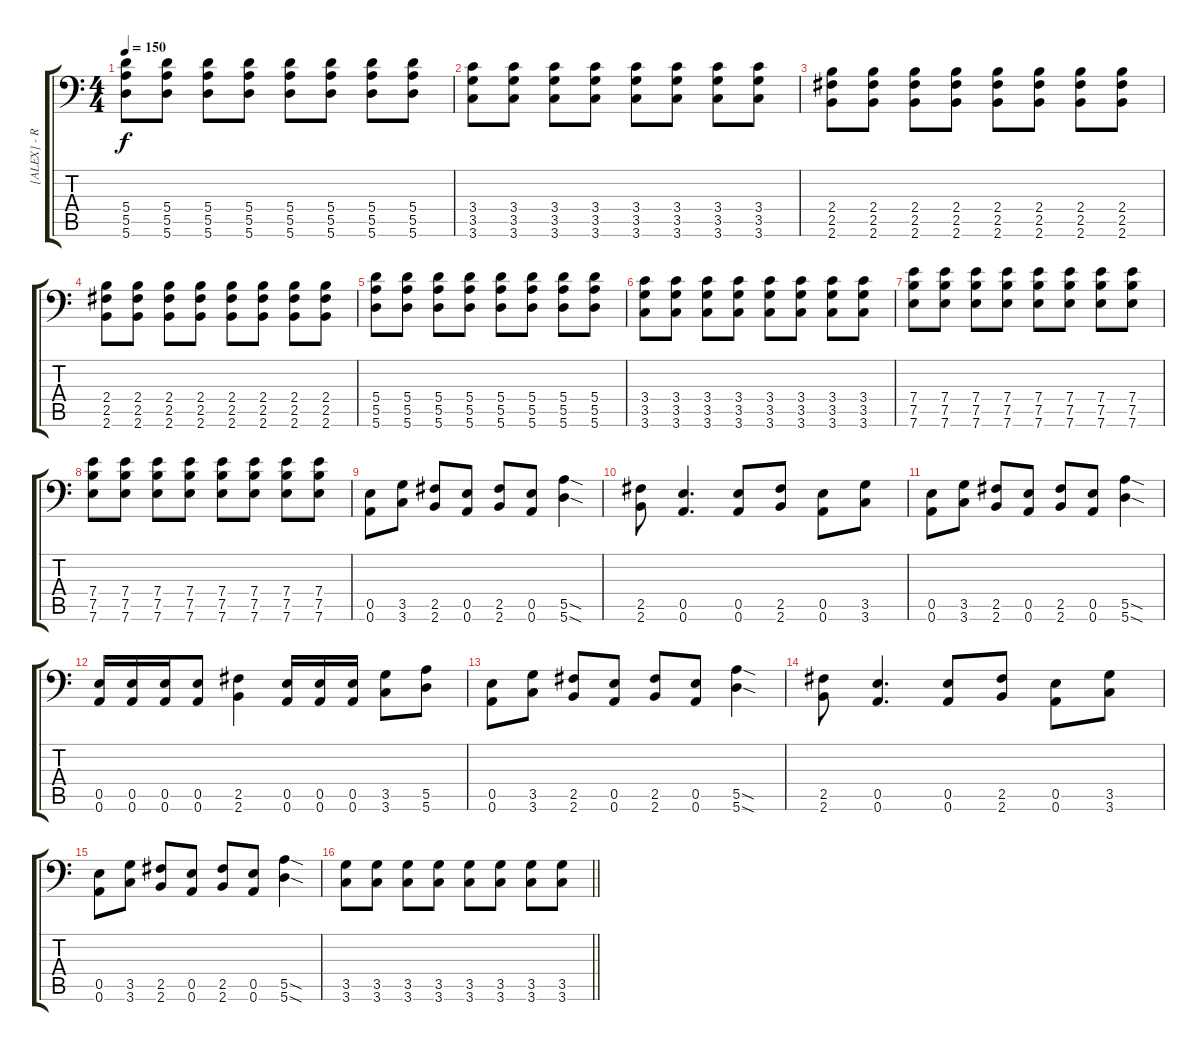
\track ("[ALEX] - Rhythm" "[ALEX] - R") {instrument distortionguitar}
\staff {score tabs}
\tuning (B3 Gb3 D3 A2 E2 A1) {hide}
\ts (4 4)
\tempo 150
\clef f4
\ks c
(5.4 5.5 5.6).8{dy f} (5.4 5.5 5.6).8 (5.4 5.5 5.6).8 (5.4 5.5 5.6).8 (5.4 5.5 5.6).8 (5.4 5.5 5.6).8 (5.4 5.5 5.6).8 (5.4 5.5 5.6).8 |
(3.4 3.5 3.6).8 (3.4 3.5 3.6).8 (3.4 3.5 3.6).8 (3.4 3.5 3.6).8 (3.4 3.5 3.6).8 (3.4 3.5 3.6).8 (3.4 3.5 3.6).8 (3.4 3.5 3.6).8 |
(2.4 2.5 2.6).8 (2.4 2.5 2.6).8 (2.4 2.5 2.6).8 (2.4 2.5 2.6).8 (2.4 2.5 2.6).8 (2.4 2.5 2.6).8 (2.4 2.5 2.6).8 (2.4 2.5 2.6).8 |
(2.4 2.5 2.6).8 (2.4 2.5 2.6).8 (2.4 2.5 2.6).8 (2.4 2.5 2.6).8 (2.4 2.5 2.6).8 (2.4 2.5 2.6).8 (2.4 2.5 2.6).8 (2.4 2.5 2.6).8 |
(5.4 5.5 5.6).8 (5.4 5.5 5.6).8 (5.4 5.5 5.6).8 (5.4 5.5 5.6).8 (5.4 5.5 5.6).8 (5.4 5.5 5.6).8 (5.4 5.5 5.6).8 (5.4 5.5 5.6).8 |
(3.4 3.5 3.6).8 (3.4 3.5 3.6).8 (3.4 3.5 3.6).8 (3.4 3.5 3.6).8 (3.4 3.5 3.6).8 (3.4 3.5 3.6).8 (3.4 3.5 3.6).8 (3.4 3.5 3.6).8 |
(7.4 7.5 7.6).8 (7.4 7.5 7.6).8 (7.4 7.5 7.6).8 (7.4 7.5 7.6).8 (7.4 7.5 7.6).8 (7.4 7.5 7.6).8 (7.4 7.5 7.6).8 (7.4 7.5 7.6).8 |
(7.4 7.5 7.6).8 (7.4 7.5 7.6).8 (7.4 7.5 7.6).8 (7.4 7.5 7.6).8 (7.4 7.5 7.6).8 (7.4 7.5 7.6).8 (7.4 7.5 7.6).8 (7.4 7.5 7.6).8 |
(0.5 0.6).8 (3.5 3.6).8 (2.5 2.6).8 (0.5 0.6).8 (2.5 2.6).8 (0.5 0.6).8 (5.5{sod} 5.6{sod}).4 |
(2.5 2.6).8 (0.5 0.6).4{d} (0.5 0.6).8 (2.5 2.6).8 (0.5 0.6).8 (3.5 3.6).8 |
(0.5 0.6).8 (3.5 3.6).8 (2.5 2.6).8 (0.5 0.6).8 (2.5 2.6).8 (0.5 0.6).8 (5.5{sod} 5.6{sod}).4 |
(0.5 0.6).16 (0.5 0.6).16 (0.5 0.6).16 (0.5 0.6).8 (2.5 2.6).4 (0.5 0.6).16 (0.5 0.6).16 (0.5 0.6).16 (3.5 3.6).8 (5.5 5.6).8 |
(0.5 0.6).8 (3.5 3.6).8 (2.5 2.6).8 (0.5 0.6).8 (2.5 2.6).8 (0.5 0.6).8 (5.5{sod} 5.6{sod}).4 |
(2.5 2.6).8 (0.5 0.6).4{d} (0.5 0.6).8 (2.5 2.6).8 (0.5 0.6).8 (3.5 3.6).8 |
(0.5 0.6).8 (3.5 3.6).8 (2.5 2.6).8 (0.5 0.6).8 (2.5 2.6).8 (0.5 0.6).8 (5.5{sod} 5.6{sod}).4 |
\barLineRight lightlight
(3.5 3.6).8 (3.5 3.6).8 (3.5 3.6).8 (3.5 3.6).8 (3.5 3.6).8 (3.5 3.6).8 (3.5 3.6).8 (3.5 3.6).8
